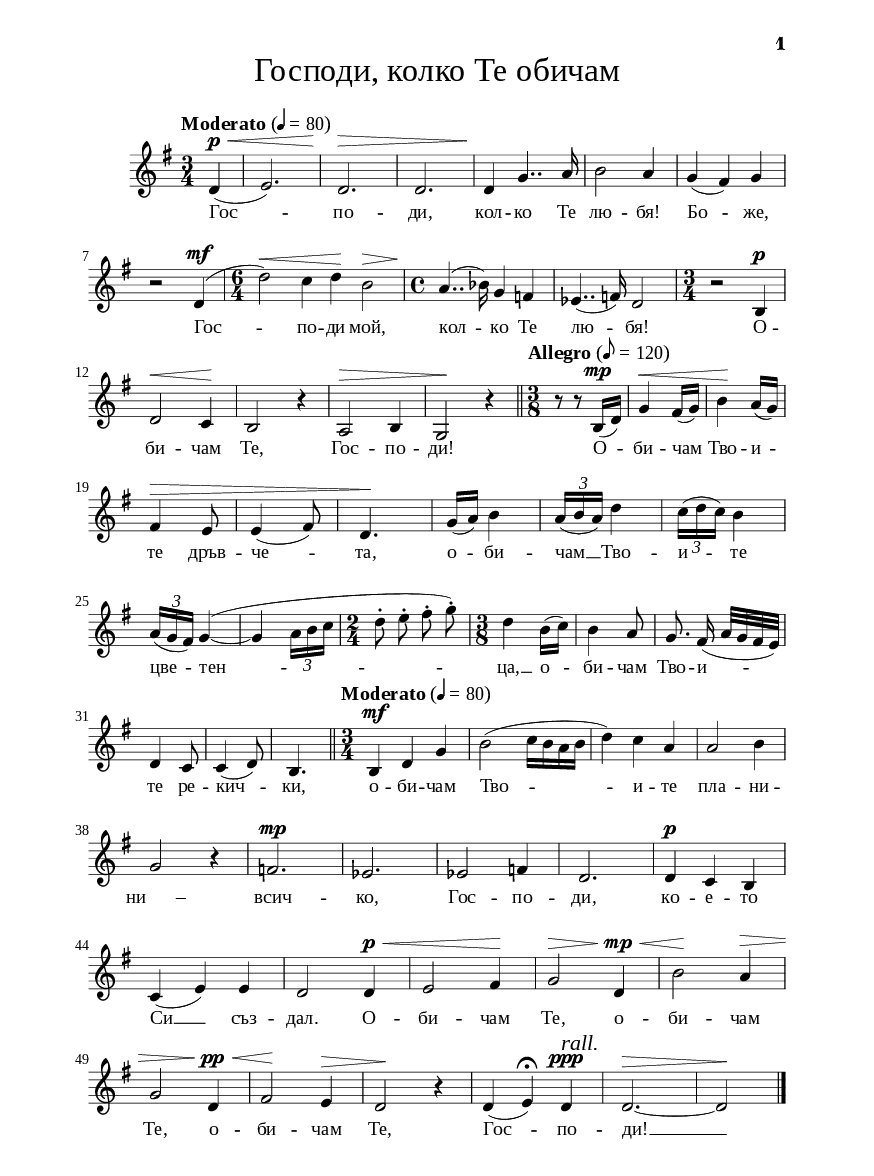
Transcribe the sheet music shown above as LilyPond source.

\version "2.24.4"

% include paper part and global functions
\include "include/globals.ily"

\bookpart {
  \label #'ref210
  \tocItem \markup "Господи, колко Те обичам"
  \include "include/bookpart-paper.ily"
  \score {
    \include "include/score-layout.ily"

    \new Voice \absolute {
      \clef treble
      \key g \major
      \time 3/4
      \tempoFunc "Moderato" 4 "80"
      \autoBeamOff
      \partial 4
      d'4^\p^\< ( | % 2
      e'2. ) | % 3
      d'2. ^\! ^\> | % 4
      d'2. | % 5
      d'4 ^\! g'4.. a'16 | % 6
      b'2 a'4 | % 7
      g'4 ( fis'4 ) g'4 | \break  % 8
      r2 d'4 ( ^\mf | % 9
      \time 6/4  | % 9
      d''2 ) ^\<  c''4  d''4 ^\!  b'2
      ^\> |
      \time 4/4  |
      a'4.. ( ^\!  bes'16 ) g'4 f'4 | % 11
      es'4.. ( f'16 ) d'2 | % 12
      \time 3/4  | % 12
      r2 b4 ^\p | \break % 13
      d'2 ^\< c'4 ^\!  | % 14
      b2 r4 | % 15
      \once \override Hairpin.to-barline = ##f
      a2 ^\> b4 | % 16
      g2 ^\! r4 \bar "||"
      \time 3/8 \tempoFunc "Allegro" 8 "120" | % 17
      r8 r8 b16 ( [ ^\mp d'16 ) ] | % 18
      \once \override Hairpin.to-barline = ##f
      g'4 ^\< fis'16 ( [ g'16 ) ] | % 19
      b'4 ^\! a'16 ( [ g'16 ) ] | \break
      \once \override Hairpin.to-barline = ##f
      fis'4 ^\> e'8  | % 21
      e'4 ( fis'8 ) | % 22
      d'4. ^\! | % 23
      g'16 ( [ a'16 ) ]
      b'4 | % 24
      \once \omit TupletBracket
      \times 2/3  {
        a'16 ( [ b'16 a'16 ) ]
      }
      d''4 | \once \omit TupletBracket
      \times 2/3  {
        c''16 ( [  d''16  c''16 ) ]
      }
      b'4  |\break \once \omit TupletBracket
      \times 2/3  {
        a'16 ( [ g'16 fis'16 ) ]
      } g'4 ( ~
      |
      g'4 \times 2/3  { a'16 [b'16 c''16] }| % 28
      \time 2/4 d''8 -.   e''8 -.  fis''8 -.
      g''8 -.) | \time 3/8 d''4
      b'16 ( [  c''16 ) ] |
      b'4  a'8 | % 31
      g'8.  fis'16 ( a'32 [ g'32
      fis'32 e'32 ) ] | \break % 32
      d'4 c'8  | % 33
      c'4 ( d'8 ) | % 34
      b4. \bar "||"
      \time 3/4  | % 35
      \tempoFunc "Moderato" 4 "80"
      b4 ^\mf
      d'4 g'4 | % 36
      b'2 (  c''16 [  b'16  a'16
      b'16 ] | % 37
      d''4 )  c''4 a'4 | % 38
      a'2  b'4 \break | % 39

      g'2 r4 |
      f'2. ^\mp | % 41
      es'2. | % 42
      es'2 f'4 | % 43
      d'2. | % 44
      d'4 ^\p c'4 b4 \break | % 45
      c'4 ( e'4 ) e'4 | % 46
      d'2 d'4 ^\p ^\< | % 47
      e'2 fis'4 ^\! | % 48
      \override Hairpin.to-barline = ##f
      g'2 ^\> d'4 ^\mp ^\!

      ^\<  | % 49
      b'2 ^\! a'4 ^\> \break |
      g'2 d'4 ^\! ^\pp  ^\< | % 51
      fis'2  ^\! e'4 ^\> | % 52
      d'2 ^\! r4 | % 53
      d'4 ( e'4 ) ^\fermata d'4
      ^\markup{
        \huge \italic
        {rall.}
      }
      ^\ppp | % 54
      d'2. ~ ^\> | % 55
      d'2 ^\! \bar "|."
    }

    \addlyrics {
      Гос -- по --
      ди, кол -- ко Те лю -- бя! Бо -- же, Гос -- по
      -- ди мой, кол -- ко Те лю -- бя! О -- би -- чам
      Те, Гос -- по -- ди! О -- би -- чам Тво -- и --
      те дръв -- че -- та, о -- би -- чам __ Тво -- и --
      те цве -- тен -- ца, __ о -- би
      -- чам Тво -- и -- те ре -- кич -- ки, о -- би --
      чам Тво -- и -- те  пла -- ни -- "ни      –" всич -- ко,
      Гос -- по -- ди, ко -- е -- то Си __ съз -- дал. О
      -- би -- чам Те, о -- би -- чам Те, о -- би --
      чам Те, Гос -- по -- ди! __}

      \header {
        title = \titleFunc #'ref_desc_15 "Господи, колко Те обичам" "Gospodi, kolko Te običam"
      }

      \midi{}

    } % score

  } % bookpart

  % Più mosso
  %
